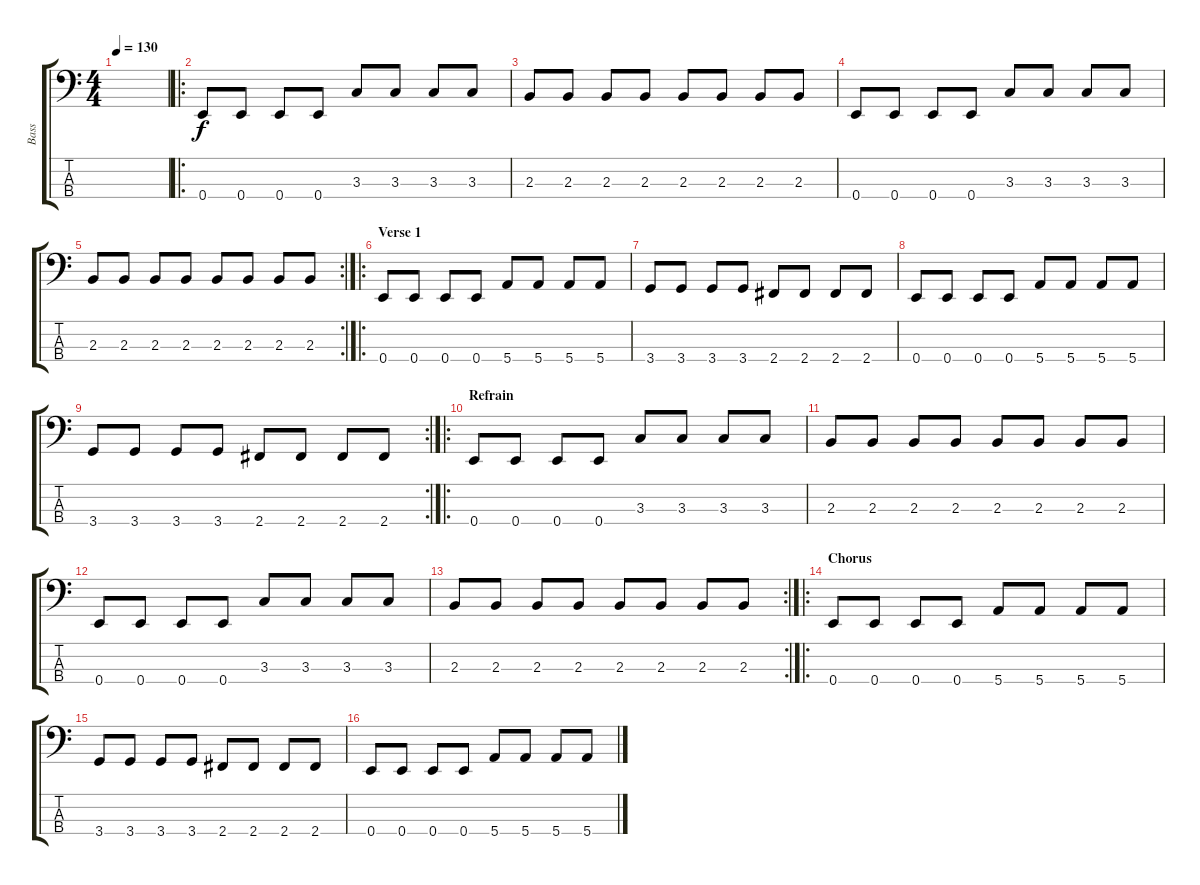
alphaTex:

\track ("Bass" "Bass") {instrument electricbasspick}
\staff {score tabs}
\tuning (G2 D2 A1 E1) {hide}
\ts (4 4)
\tempo 130
\clef f4
\ks c
|
\ro
0.4.8 0.4.8 0.4.8 0.4.8 3.3.8 3.3.8 3.3.8 3.3.8 |
2.3.8 2.3.8 2.3.8 2.3.8 2.3.8 2.3.8 2.3.8 2.3.8 |
0.4.8 0.4.8 0.4.8 0.4.8 3.3.8 3.3.8 3.3.8 3.3.8 |
\rc 2
2.3.8 2.3.8 2.3.8 2.3.8 2.3.8 2.3.8 2.3.8 2.3.8 |
\ro
\section ("" "Verse 1")
0.4.8 0.4.8 0.4.8 0.4.8 5.4.8 5.4.8 5.4.8 5.4.8 |
3.4.8 3.4.8 3.4.8 3.4.8 2.4.8 2.4.8 2.4.8 2.4.8 |
0.4.8 0.4.8 0.4.8 0.4.8 5.4.8 5.4.8 5.4.8 5.4.8 |
\rc 2
3.4.8 3.4.8 3.4.8 3.4.8 2.4.8 2.4.8 2.4.8 2.4.8 |
\ro
\section ("" "Refrain")
0.4.8 0.4.8 0.4.8 0.4.8 3.3.8 3.3.8 3.3.8 3.3.8 |
2.3.8 2.3.8 2.3.8 2.3.8 2.3.8 2.3.8 2.3.8 2.3.8 |
0.4.8 0.4.8 0.4.8 0.4.8 3.3.8 3.3.8 3.3.8 3.3.8 |
\rc 2
2.3.8 2.3.8 2.3.8 2.3.8 2.3.8 2.3.8 2.3.8 2.3.8 |
\ro
\section ("" "Chorus")
0.4.8 0.4.8 0.4.8 0.4.8 5.4.8 5.4.8 5.4.8 5.4.8 |
3.4.8 3.4.8 3.4.8 3.4.8 2.4.8 2.4.8 2.4.8 2.4.8 |
0.4.8 0.4.8 0.4.8 0.4.8 5.4.8 5.4.8 5.4.8 5.4.8
